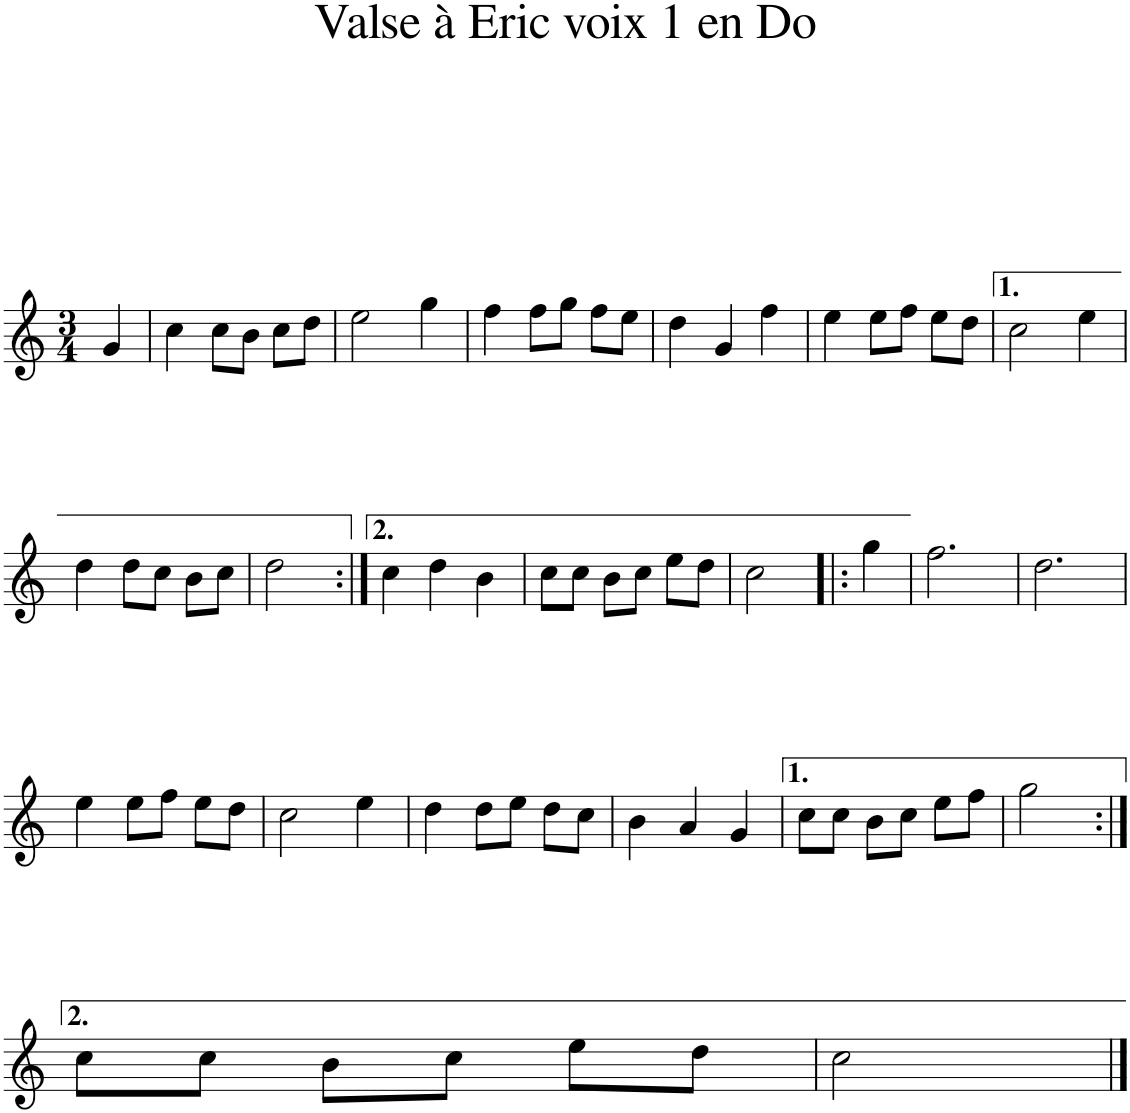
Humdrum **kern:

**kern
*part1
*staff1
*I"Trompette en Do
*I'Tromp. Do
*clefG2
*k[]
*M3/4
=1
4g/
=2
4cc\
8cc\L
8b\J
8cc\L
8dd\J
=3
2ee\
4gg\
=4
4ff\
8ff\L
8gg\J
8ff\L
8ee\J
=5
4dd\
4g/
4ff\
=6
4ee\
8ee\L
8ff\J
8ee\L
8dd\J
=7
2cc\
4ee\
!!LO:LB:g=z
=8
4dd\
8dd\L
8cc\J
8b\L
8cc\J
=9
2dd\
=10:|!
4cc\
4dd\
4b\
=11
8cc\L
8cc\J
8b\L
8cc\J
8ee\L
8dd\J
=12
2cc\
=13!|:
4gg\
=14
2.ff\
=15
2.dd\
!!LO:LB:g=z
=16
4ee\
8ee\L
8ff\J
8ee\L
8dd\J
=17
2cc\
4ee\
=18
4dd\
8dd\L
8ee\J
8dd\L
8cc\J
=19
4b\
4a/
4g/
=20
8cc\L
8cc\J
8b\L
8cc\J
8ee\L
8ff\J
=21
2gg\
!!LO:LB:g=z
=22:|!
8cc\L
8cc\J
8b\L
8cc\J
8ee\L
8dd\J
=23
2cc\
==
*-
